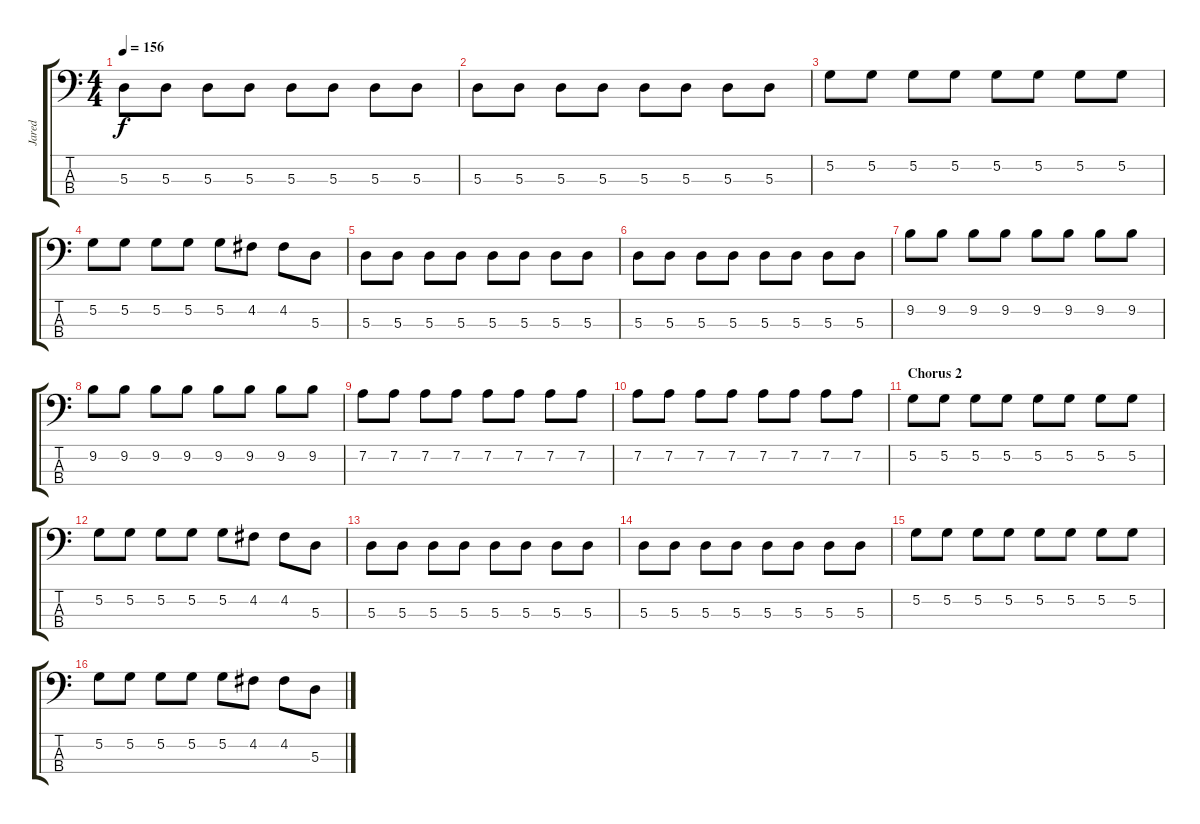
\track ("Jared" "Jared") {instrument electricbassfinger}
\staff {score tabs}
\tuning (G2 D2 A1 E1) {hide}
\ts (4 4)
\tempo 156
\clef f4
\ks c
5.3.8{dy f} 5.3.8 5.3.8 5.3.8 5.3.8 5.3.8 5.3.8 5.3.8 |
5.3.8 5.3.8 5.3.8 5.3.8 5.3.8 5.3.8 5.3.8 5.3.8 |
5.2.8 5.2.8 5.2.8 5.2.8 5.2.8 5.2.8 5.2.8 5.2.8 |
5.2.8 5.2.8 5.2.8 5.2.8 5.2.8 4.2.8 4.2.8 5.3.8 |
5.3.8 5.3.8 5.3.8 5.3.8 5.3.8 5.3.8 5.3.8 5.3.8 |
5.3.8 5.3.8 5.3.8 5.3.8 5.3.8 5.3.8 5.3.8 5.3.8 |
9.2.8 9.2.8 9.2.8 9.2.8 9.2.8 9.2.8 9.2.8 9.2.8 |
9.2.8 9.2.8 9.2.8 9.2.8 9.2.8 9.2.8 9.2.8 9.2.8 |
7.2.8 7.2.8 7.2.8 7.2.8 7.2.8 7.2.8 7.2.8 7.2.8 |
7.2.8 7.2.8 7.2.8 7.2.8 7.2.8 7.2.8 7.2.8 7.2.8 |
\section ("" "Chorus 2")
5.2.8 5.2.8 5.2.8 5.2.8 5.2.8 5.2.8 5.2.8 5.2.8 |
5.2.8 5.2.8 5.2.8 5.2.8 5.2.8 4.2.8 4.2.8 5.3.8 |
5.3.8 5.3.8 5.3.8 5.3.8 5.3.8 5.3.8 5.3.8 5.3.8 |
5.3.8 5.3.8 5.3.8 5.3.8 5.3.8 5.3.8 5.3.8 5.3.8 |
5.2.8 5.2.8 5.2.8 5.2.8 5.2.8 5.2.8 5.2.8 5.2.8 |
5.2.8 5.2.8 5.2.8 5.2.8 5.2.8 4.2.8 4.2.8 5.3.8
